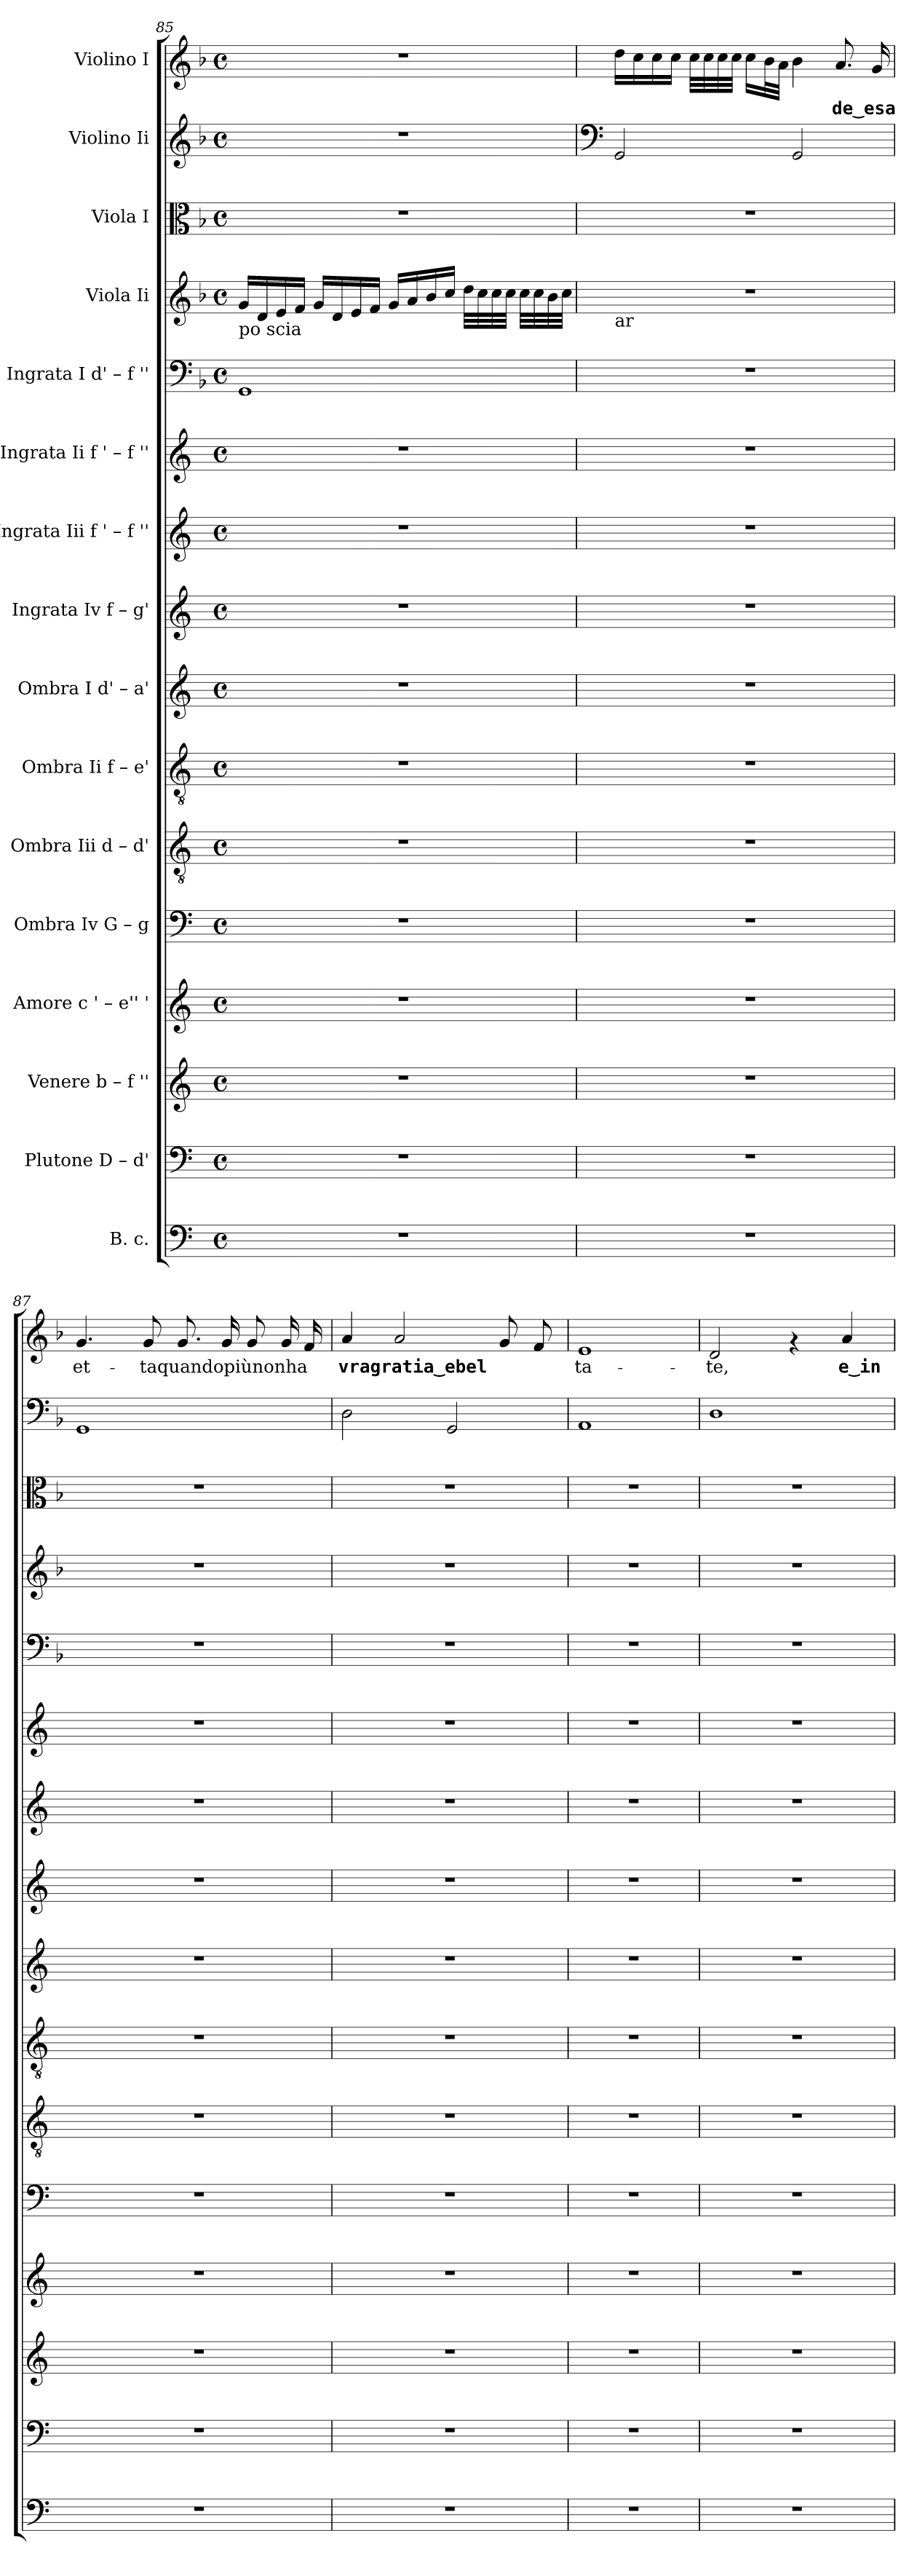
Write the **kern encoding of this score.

**kern	**kern	**kern	**kern	**kern	**kern	**kern	**kern	**kern	**kern	**kern	**kern	**kern	**kern	**kern	**kern	**text
*part16	*part15	*part14	*part13	*part12	*part11	*part10	*part9	*part8	*part7	*part6	*part5	*part4	*part3	*part2	*part1	*part1
*staff16	*staff15	*staff14	*staff13	*staff12	*staff11	*staff10	*staff9	*staff8	*staff7	*staff6	*staff5	*staff4	*staff3	*staff2	*staff1	*staff1
*I"B. c.	*I"Plutone  D – d'	*I"Venere  b – f ''	*I"Amore  c ' – e''  '	*I"Ombra Iv  G – g	*I"Ombra Iii  d – d'	*I"Ombra Ii  f – e'	*I"Ombra I  d' – a'	*I"Ingrata Iv  f – g'	*I"Ingrata Iii  f ' – f ''	*I"Ingrata Ii  f ' – f ''	*I"Ingrata I  d' – f ''	*I"Viola Ii	*I"Viola I	*I"Violino Ii	*I"Violino I	*
*clefF4	*clefF4	*clefG2	*clefG2	*clefF4	*clefGv2	*clefGv2	*clefG2	*clefG2	*clefG2	*clefG2	*clefF4	*clefG2	*clefC3	*clefG2	*clefG2	*
*k[]	*k[]	*k[]	*k[]	*k[]	*k[]	*k[]	*k[]	*k[]	*k[]	*k[]	*k[b-]	*k[b-]	*k[b-]	*k[b-]	*k[b-]	*
*C:	*C:	*C:	*C:	*C:	*C:	*C:	*C:	*C:	*C:	*C:	*F:	*F:	*F:	*F:	*F:	*
*M4/4	*M4/4	*M4/4	*M4/4	*M4/4	*M4/4	*M4/4	*M4/4	*M4/4	*M4/4	*M4/4	*M4/4	*M4/4	*M4/4	*M4/4	*M4/4	*
*met(c)	*met(c)	*met(c)	*met(c)	*met(c)	*met(c)	*met(c)	*met(c)	*met(c)	*met(c)	*met(c)	*met(c)	*met(c)	*met(c)	*met(c)	*met(c)	*
=85	=85	=85	=85	=85	=85	=85	=85	=85	=85	=85	=85	=85	=85	=85	=85	=85
!	!	!	!	!	!	!	!	!	!	!	!	!LO:TX:b:t=po scia	!	!	!	!
1r	1r	1r	1r	1r	1r	1r	1r	1r	1r	1r	1GG	16g/L	1r	1r	1r	.
.	.	.	.	.	.	.	.	.	.	.	.	16d/	.	.	.	.
.	.	.	.	.	.	.	.	.	.	.	.	16e/	.	.	.	.
.	.	.	.	.	.	.	.	.	.	.	.	16f/J	.	.	.	.
.	.	.	.	.	.	.	.	.	.	.	.	16g/L	.	.	.	.
.	.	.	.	.	.	.	.	.	.	.	.	16d/	.	.	.	.
.	.	.	.	.	.	.	.	.	.	.	.	16e/	.	.	.	.
.	.	.	.	.	.	.	.	.	.	.	.	16f/J	.	.	.	.
.	.	.	.	.	.	.	.	.	.	.	.	16g/L	.	.	.	.
.	.	.	.	.	.	.	.	.	.	.	.	16a/	.	.	.	.
.	.	.	.	.	.	.	.	.	.	.	.	16b-/	.	.	.	.
.	.	.	.	.	.	.	.	.	.	.	.	16cc/J	.	.	.	.
.	.	.	.	.	.	.	.	.	.	.	.	32dd\L	.	.	.	.
.	.	.	.	.	.	.	.	.	.	.	.	32cc\	.	.	.	.
.	.	.	.	.	.	.	.	.	.	.	.	32cc\	.	.	.	.
.	.	.	.	.	.	.	.	.	.	.	.	32cc\J	.	.	.	.
.	.	.	.	.	.	.	.	.	.	.	.	32cc\L	.	.	.	.
.	.	.	.	.	.	.	.	.	.	.	.	32cc\	.	.	.	.
.	.	.	.	.	.	.	.	.	.	.	.	32b-\	.	.	.	.
.	.	.	.	.	.	.	.	.	.	.	.	32cc\J	.	.	.	.
!!LO:LB:g=z
=86	=86	=86	=86	=86	=86	=86	=86	=86	=86	=86	=86	=86	=86	=86	=86	=86
*	*	*	*	*	*	*	*	*	*	*	*	*	*	*clefF4	*	*
!	!	!	!	!	!	!	!	!	!	!	!	!LO:TX:b:t=ar	!	!	!	!
!	!	!	!	!	!	!	!	!	!	!	!	!	!	!	!	!LO:LY:b:cj
1r	1r	1r	1r	1r	1r	1r	1r	1r	1r	1r	1r	1r	1r	2GG/	16dd\L	.
!	!	!	!	!	!	!	!	!	!	!	!	!	!	!	!	!LO:LY:b:cj
.	.	.	.	.	.	.	.	.	.	.	.	.	.	.	16cc\	.
!	!	!	!	!	!	!	!	!	!	!	!	!	!	!	!	!LO:LY:b:cj
.	.	.	.	.	.	.	.	.	.	.	.	.	.	.	16cc\	.
!	!	!	!	!	!	!	!	!	!	!	!	!	!	!	!	!LO:LY:b:cj
.	.	.	.	.	.	.	.	.	.	.	.	.	.	.	16cc\J	.
!	!	!	!	!	!	!	!	!	!	!	!	!	!	!	!	!LO:LY:b:cj
.	.	.	.	.	.	.	.	.	.	.	.	.	.	.	32cc\L	.
!	!	!	!	!	!	!	!	!	!	!	!	!	!	!	!	!LO:LY:b:cj
.	.	.	.	.	.	.	.	.	.	.	.	.	.	.	32cc\	.
!	!	!	!	!	!	!	!	!	!	!	!	!	!	!	!	!LO:LY:b:cj
.	.	.	.	.	.	.	.	.	.	.	.	.	.	.	32cc\	.
!	!	!	!	!	!	!	!	!	!	!	!	!	!	!	!	!LO:LY:b:cj
.	.	.	.	.	.	.	.	.	.	.	.	.	.	.	32cc\J	.
!	!	!	!	!	!	!	!	!	!	!	!	!	!	!	!	!LO:LY:b:cj
.	.	.	.	.	.	.	.	.	.	.	.	.	.	.	16cc\L	.
!	!	!	!	!	!	!	!	!	!	!	!	!	!	!	!	!LO:LY:b:cj
.	.	.	.	.	.	.	.	.	.	.	.	.	.	.	32b-\	.
!	!	!	!	!	!	!	!	!	!	!	!	!	!	!	!	!LO:LY:b:cj
.	.	.	.	.	.	.	.	.	.	.	.	.	.	.	32a\J	.
!	!	!	!	!	!	!	!	!	!	!	!	!	!	!	!	!LO:LY:b:cj
.	.	.	.	.	.	.	.	.	.	.	.	.	.	2GG/	4b-\	.
!	!	!	!	!	!	!	!	!	!	!	!	!	!	!	!	!LO:LY:b:cj
.	.	.	.	.	.	.	.	.	.	.	.	.	.	.	8.a/	de‿esa-
!	!	!	!	!	!	!	!	!	!	!	!	!	!	!	!	!LO:LY:b:cj
.	.	.	.	.	.	.	.	.	.	.	.	.	.	.	16g/	--
=87	=87	=87	=87	=87	=87	=87	=87	=87	=87	=87	=87	=87	=87	=87	=87	=87
!	!	!	!	!	!	!	!	!	!	!	!	!	!	!	!	!LO:LY:b:cj
1r	1r	1r	1r	1r	1r	1r	1r	1r	1r	1r	1r	1r	1r	1GG	4.g/	-et-
!	!	!	!	!	!	!	!	!	!	!	!	!	!	!	!	!LO:LY:b:cj
.	.	.	.	.	.	.	.	.	.	.	.	.	.	.	8g/	-taquandopiùnonha-
!	!	!	!	!	!	!	!	!	!	!	!	!	!	!	!	!LO:LY:b:cj
.	.	.	.	.	.	.	.	.	.	.	.	.	.	.	8.g/	--
!	!	!	!	!	!	!	!	!	!	!	!	!	!	!	!	!LO:LY:b:cj
.	.	.	.	.	.	.	.	.	.	.	.	.	.	.	16g/	--
!	!	!	!	!	!	!	!	!	!	!	!	!	!	!	!	!LO:LY:b:cj
.	.	.	.	.	.	.	.	.	.	.	.	.	.	.	8g/	--
!	!	!	!	!	!	!	!	!	!	!	!	!	!	!	!	!LO:LY:b:cj
.	.	.	.	.	.	.	.	.	.	.	.	.	.	.	16g/	--
!	!	!	!	!	!	!	!	!	!	!	!	!	!	!	!	!LO:LY:b:cj
.	.	.	.	.	.	.	.	.	.	.	.	.	.	.	16f/	--
=88	=88	=88	=88	=88	=88	=88	=88	=88	=88	=88	=88	=88	=88	=88	=88	=88
!	!	!	!	!	!	!	!	!	!	!	!	!	!	!	!	!LO:LY:b:cj
1r	1r	1r	1r	1r	1r	1r	1r	1r	1r	1r	1r	1r	1r	2D\	4a/	-vragratia‿ebel-
!	!	!	!	!	!	!	!	!	!	!	!	!	!	!	!	!LO:LY:b:cj
.	.	.	.	.	.	.	.	.	.	.	.	.	.	.	2a/	--
.	.	.	.	.	.	.	.	.	.	.	.	.	.	2GG/	.	.
!	!	!	!	!	!	!	!	!	!	!	!	!	!	!	!	!LO:LY:b:cj
.	.	.	.	.	.	.	.	.	.	.	.	.	.	.	8g/	--
!	!	!	!	!	!	!	!	!	!	!	!	!	!	!	!	!LO:LY:b:cj
.	.	.	.	.	.	.	.	.	.	.	.	.	.	.	8f/	--
=89	=89	=89	=89	=89	=89	=89	=89	=89	=89	=89	=89	=89	=89	=89	=89	=89
!	!	!	!	!	!	!	!	!	!	!	!	!	!	!	!	!LO:LY:b:cj
1r	1r	1r	1r	1r	1r	1r	1r	1r	1r	1r	1r	1r	1r	1AA	1e	-ta-
=90	=90	=90	=90	=90	=90	=90	=90	=90	=90	=90	=90	=90	=90	=90	=90	=90
!	!	!	!	!	!	!	!	!	!	!	!	!	!	!	!	!LO:LY:b:cj
1r	1r	1r	1r	1r	1r	1r	1r	1r	1r	1r	1r	1r	1r	1D	2d/	-te,
.	.	.	.	.	.	.	.	.	.	.	.	.	.	.	4rf	.
!	!	!	!	!	!	!	!	!	!	!	!	!	!	!	!	!LO:LY:b:cj
.	.	.	.	.	.	.	.	.	.	.	.	.	.	.	4a/	e‿in
=	=	=	=	=	=	=	=	=	=	=	=	=	=	=	=	=
*-	*-	*-	*-	*-	*-	*-	*-	*-	*-	*-	*-	*-	*-	*-	*-	*-
